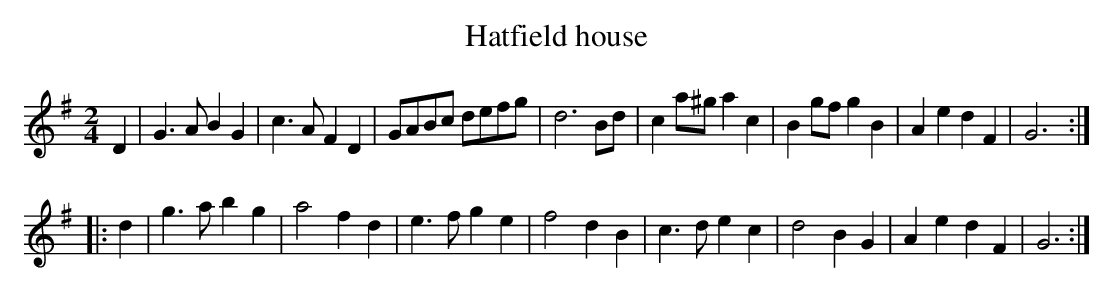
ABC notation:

X:1
T:Hatfield house
M:2/4
L:1/8
K:G
D2 | G3A B2G2 | c3A F2D2 | GABc defg | d6 Bd | \
c2a^g a2c2 | B2gf g2B2 | A2e2 d2F2 | G6 :|
|:d2 | g3a b2g2 | a4 f2d2 | e3f g2e2 | f4 d2B2|\
c3d e2c2 | d4 B2G2 | A2e2 d2F2 | G6 :|
